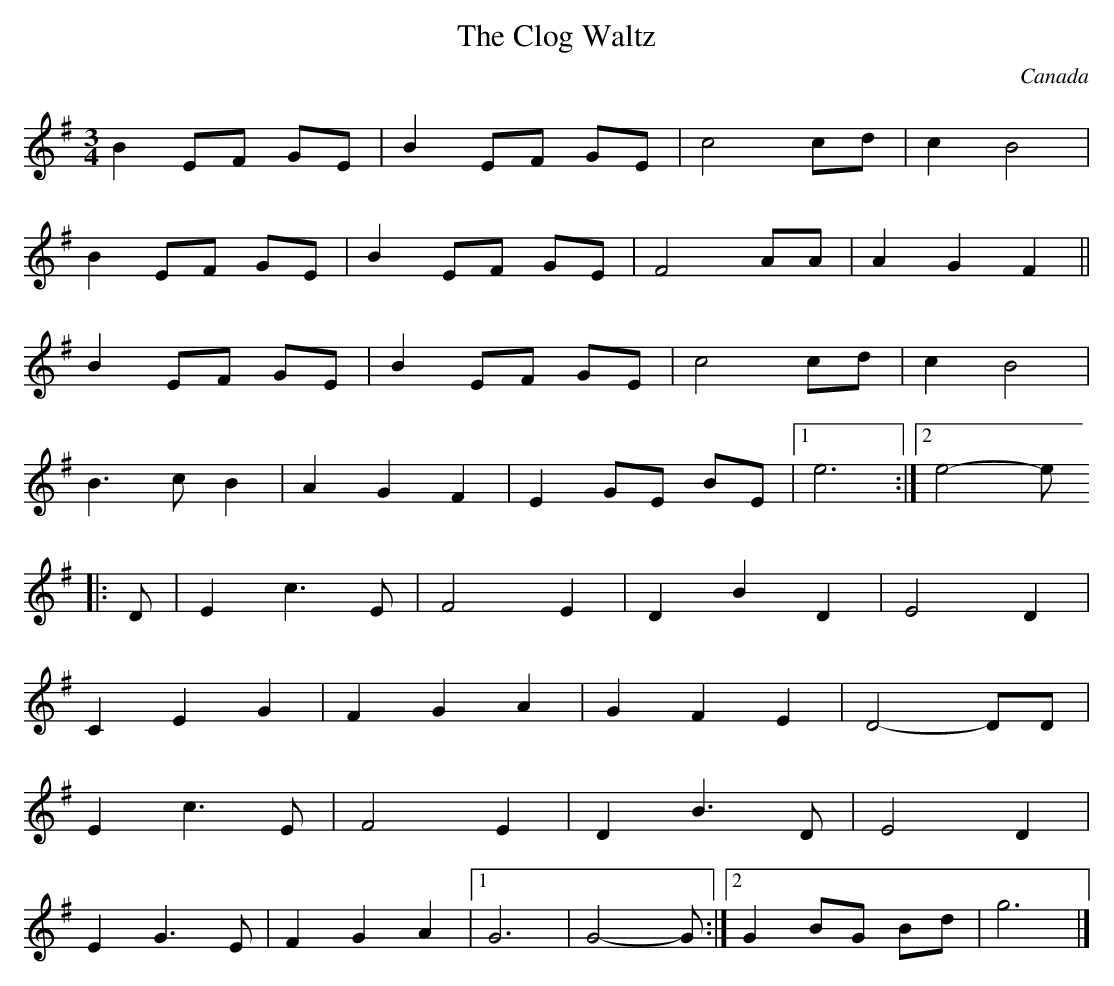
X:1
T: The Clog Waltz
C:Canada
L:1/8
M:3/4
K:G
B2EF GE|B2EF GE|c4cd|c2B4|
B2EF GE|B2EF GE|F4AA|A2G2F2||
B2EF GE|B2EF GE|c4cd|c2B4|
B3c B2|A2G2F2|E2GE BE|[1e6:|[2e4-e
|:D|E2c3E|F4E2|D2B2D2|E4D2|
C2E2G2|F2G2A2|G2F2E2|D4-DD|
E2c3E|F4E2|D2B3D|E4D2|
E2G3E|F2G2A2|[1G6|G4-G:|[2G2BG Bd|g6|]
